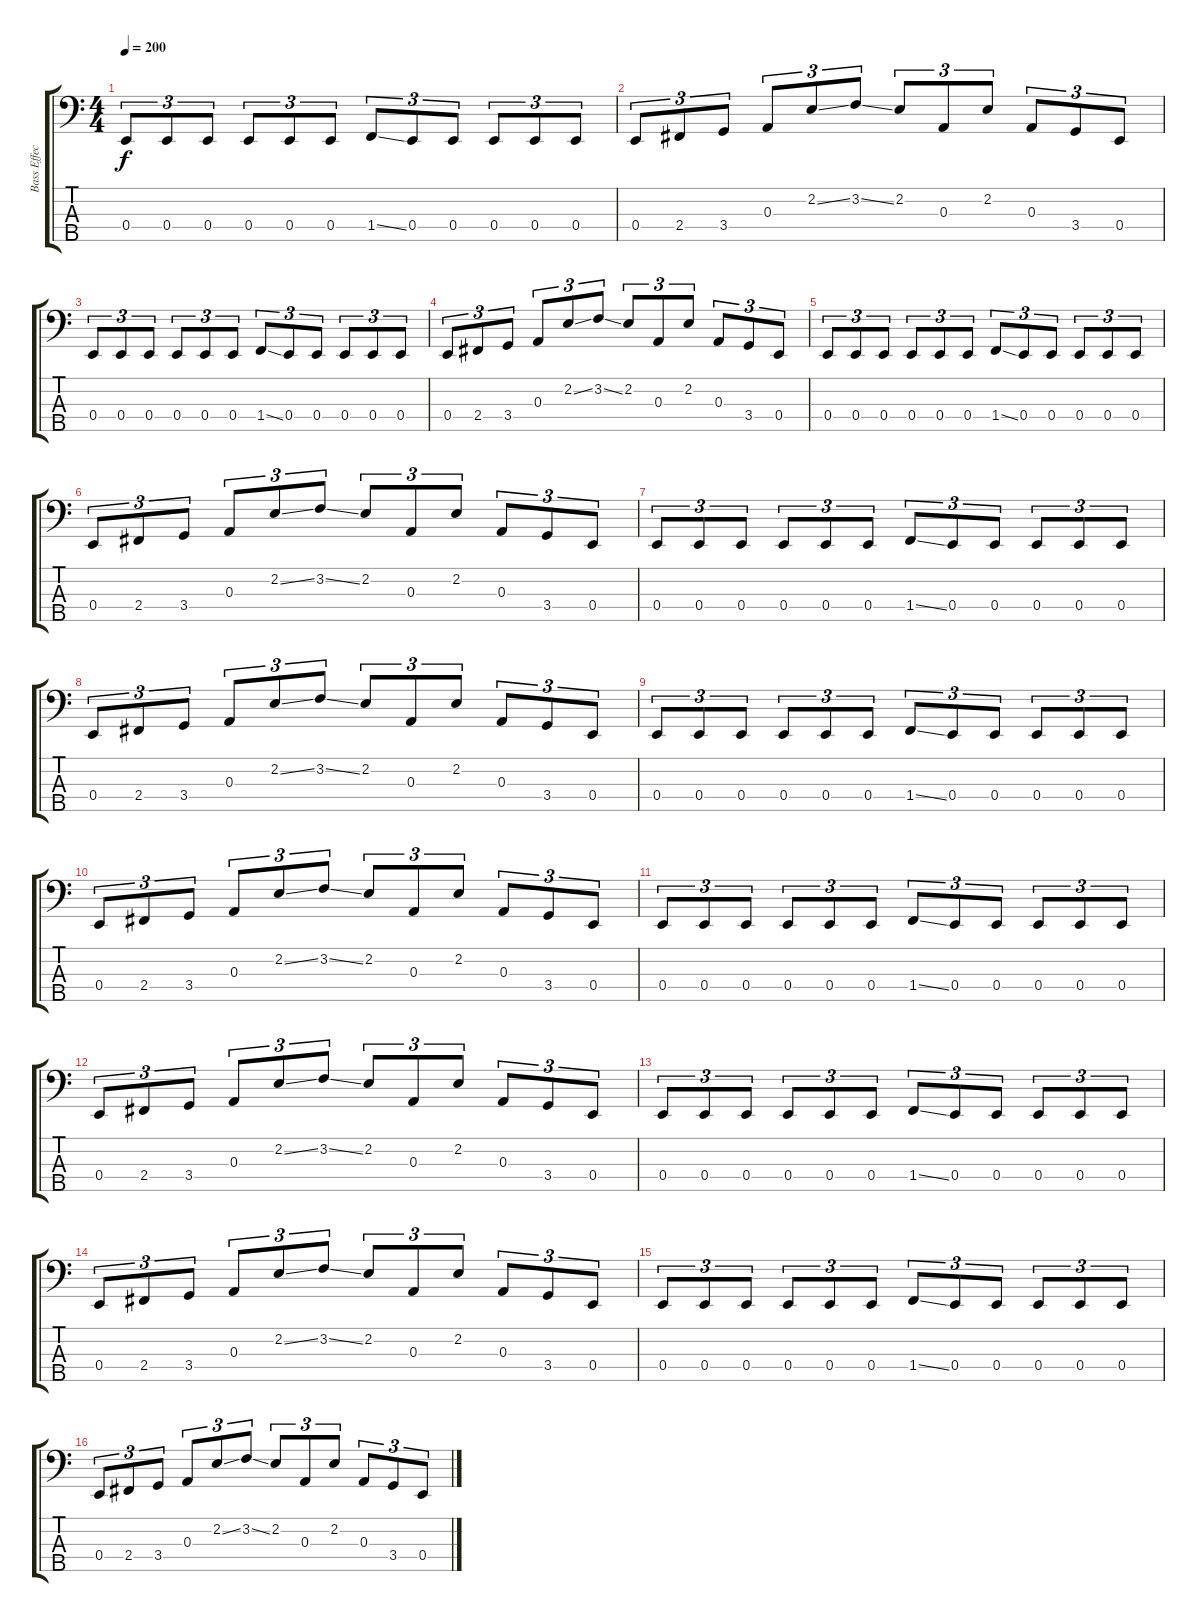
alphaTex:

\track ("Bass Effect" "Bass Effec") {instrument slapbass1}
\staff {score tabs}
\tuning (G2 D2 A1 E1 B0) {hide}
\ts (4 4)
\tempo 200
\clef f4
\ks c
0.4.8{tu (3 2) dy f} 0.4.8{tu (3 2)} 0.4.8{tu (3 2)} 0.4.8{tu (3 2)} 0.4.8{tu (3 2)} 0.4.8{tu (3 2)} 1.4{ss}.8{tu (3 2)} 0.4.8{tu (3 2)} 0.4.8{tu (3 2)} 0.4.8{tu (3 2)} 0.4.8{tu (3 2)} 0.4.8{tu (3 2)} |
0.4.8{tu (3 2)} 2.4.8{tu (3 2)} 3.4.8{tu (3 2)} 0.3.8{tu (3 2)} 2.2{ss}.8{tu (3 2)} 3.2{ss}.8{tu (3 2)} 2.2.8{tu (3 2)} 0.3.8{tu (3 2)} 2.2.8{tu (3 2)} 0.3.8{tu (3 2)} 3.4.8{tu (3 2)} 0.4.8{tu (3 2)} |
0.4.8{tu (3 2)} 0.4.8{tu (3 2)} 0.4.8{tu (3 2)} 0.4.8{tu (3 2)} 0.4.8{tu (3 2)} 0.4.8{tu (3 2)} 1.4{ss}.8{tu (3 2)} 0.4.8{tu (3 2)} 0.4.8{tu (3 2)} 0.4.8{tu (3 2)} 0.4.8{tu (3 2)} 0.4.8{tu (3 2)} |
0.4.8{tu (3 2)} 2.4.8{tu (3 2)} 3.4.8{tu (3 2)} 0.3.8{tu (3 2)} 2.2{ss}.8{tu (3 2)} 3.2{ss}.8{tu (3 2)} 2.2.8{tu (3 2)} 0.3.8{tu (3 2)} 2.2.8{tu (3 2)} 0.3.8{tu (3 2)} 3.4.8{tu (3 2)} 0.4.8{tu (3 2)} |
0.4.8{tu (3 2)} 0.4.8{tu (3 2)} 0.4.8{tu (3 2)} 0.4.8{tu (3 2)} 0.4.8{tu (3 2)} 0.4.8{tu (3 2)} 1.4{ss}.8{tu (3 2)} 0.4.8{tu (3 2)} 0.4.8{tu (3 2)} 0.4.8{tu (3 2)} 0.4.8{tu (3 2)} 0.4.8{tu (3 2)} |
0.4.8{tu (3 2)} 2.4.8{tu (3 2)} 3.4.8{tu (3 2)} 0.3.8{tu (3 2)} 2.2{ss}.8{tu (3 2)} 3.2{ss}.8{tu (3 2)} 2.2.8{tu (3 2)} 0.3.8{tu (3 2)} 2.2.8{tu (3 2)} 0.3.8{tu (3 2)} 3.4.8{tu (3 2)} 0.4.8{tu (3 2)} |
0.4.8{tu (3 2)} 0.4.8{tu (3 2)} 0.4.8{tu (3 2)} 0.4.8{tu (3 2)} 0.4.8{tu (3 2)} 0.4.8{tu (3 2)} 1.4{ss}.8{tu (3 2)} 0.4.8{tu (3 2)} 0.4.8{tu (3 2)} 0.4.8{tu (3 2)} 0.4.8{tu (3 2)} 0.4.8{tu (3 2)} |
0.4.8{tu (3 2)} 2.4.8{tu (3 2)} 3.4.8{tu (3 2)} 0.3.8{tu (3 2)} 2.2{ss}.8{tu (3 2)} 3.2{ss}.8{tu (3 2)} 2.2.8{tu (3 2)} 0.3.8{tu (3 2)} 2.2.8{tu (3 2)} 0.3.8{tu (3 2)} 3.4.8{tu (3 2)} 0.4.8{tu (3 2)} |
0.4.8{tu (3 2)} 0.4.8{tu (3 2)} 0.4.8{tu (3 2)} 0.4.8{tu (3 2)} 0.4.8{tu (3 2)} 0.4.8{tu (3 2)} 1.4{ss}.8{tu (3 2)} 0.4.8{tu (3 2)} 0.4.8{tu (3 2)} 0.4.8{tu (3 2)} 0.4.8{tu (3 2)} 0.4.8{tu (3 2)} |
0.4.8{tu (3 2)} 2.4.8{tu (3 2)} 3.4.8{tu (3 2)} 0.3.8{tu (3 2)} 2.2{ss}.8{tu (3 2)} 3.2{ss}.8{tu (3 2)} 2.2.8{tu (3 2)} 0.3.8{tu (3 2)} 2.2.8{tu (3 2)} 0.3.8{tu (3 2)} 3.4.8{tu (3 2)} 0.4.8{tu (3 2)} |
0.4.8{tu (3 2)} 0.4.8{tu (3 2)} 0.4.8{tu (3 2)} 0.4.8{tu (3 2)} 0.4.8{tu (3 2)} 0.4.8{tu (3 2)} 1.4{ss}.8{tu (3 2)} 0.4.8{tu (3 2)} 0.4.8{tu (3 2)} 0.4.8{tu (3 2)} 0.4.8{tu (3 2)} 0.4.8{tu (3 2)} |
0.4.8{tu (3 2)} 2.4.8{tu (3 2)} 3.4.8{tu (3 2)} 0.3.8{tu (3 2)} 2.2{ss}.8{tu (3 2)} 3.2{ss}.8{tu (3 2)} 2.2.8{tu (3 2)} 0.3.8{tu (3 2)} 2.2.8{tu (3 2)} 0.3.8{tu (3 2)} 3.4.8{tu (3 2)} 0.4.8{tu (3 2)} |
0.4.8{tu (3 2)} 0.4.8{tu (3 2)} 0.4.8{tu (3 2)} 0.4.8{tu (3 2)} 0.4.8{tu (3 2)} 0.4.8{tu (3 2)} 1.4{ss}.8{tu (3 2)} 0.4.8{tu (3 2)} 0.4.8{tu (3 2)} 0.4.8{tu (3 2)} 0.4.8{tu (3 2)} 0.4.8{tu (3 2)} |
0.4.8{tu (3 2)} 2.4.8{tu (3 2)} 3.4.8{tu (3 2)} 0.3.8{tu (3 2)} 2.2{ss}.8{tu (3 2)} 3.2{ss}.8{tu (3 2)} 2.2.8{tu (3 2)} 0.3.8{tu (3 2)} 2.2.8{tu (3 2)} 0.3.8{tu (3 2)} 3.4.8{tu (3 2)} 0.4.8{tu (3 2)} |
0.4.8{tu (3 2)} 0.4.8{tu (3 2)} 0.4.8{tu (3 2)} 0.4.8{tu (3 2)} 0.4.8{tu (3 2)} 0.4.8{tu (3 2)} 1.4{ss}.8{tu (3 2)} 0.4.8{tu (3 2)} 0.4.8{tu (3 2)} 0.4.8{tu (3 2)} 0.4.8{tu (3 2)} 0.4.8{tu (3 2)} |
0.4.8{tu (3 2)} 2.4.8{tu (3 2)} 3.4.8{tu (3 2)} 0.3.8{tu (3 2)} 2.2{ss}.8{tu (3 2)} 3.2{ss}.8{tu (3 2)} 2.2.8{tu (3 2)} 0.3.8{tu (3 2)} 2.2.8{tu (3 2)} 0.3.8{tu (3 2)} 3.4.8{tu (3 2)} 0.4.8{tu (3 2)}
